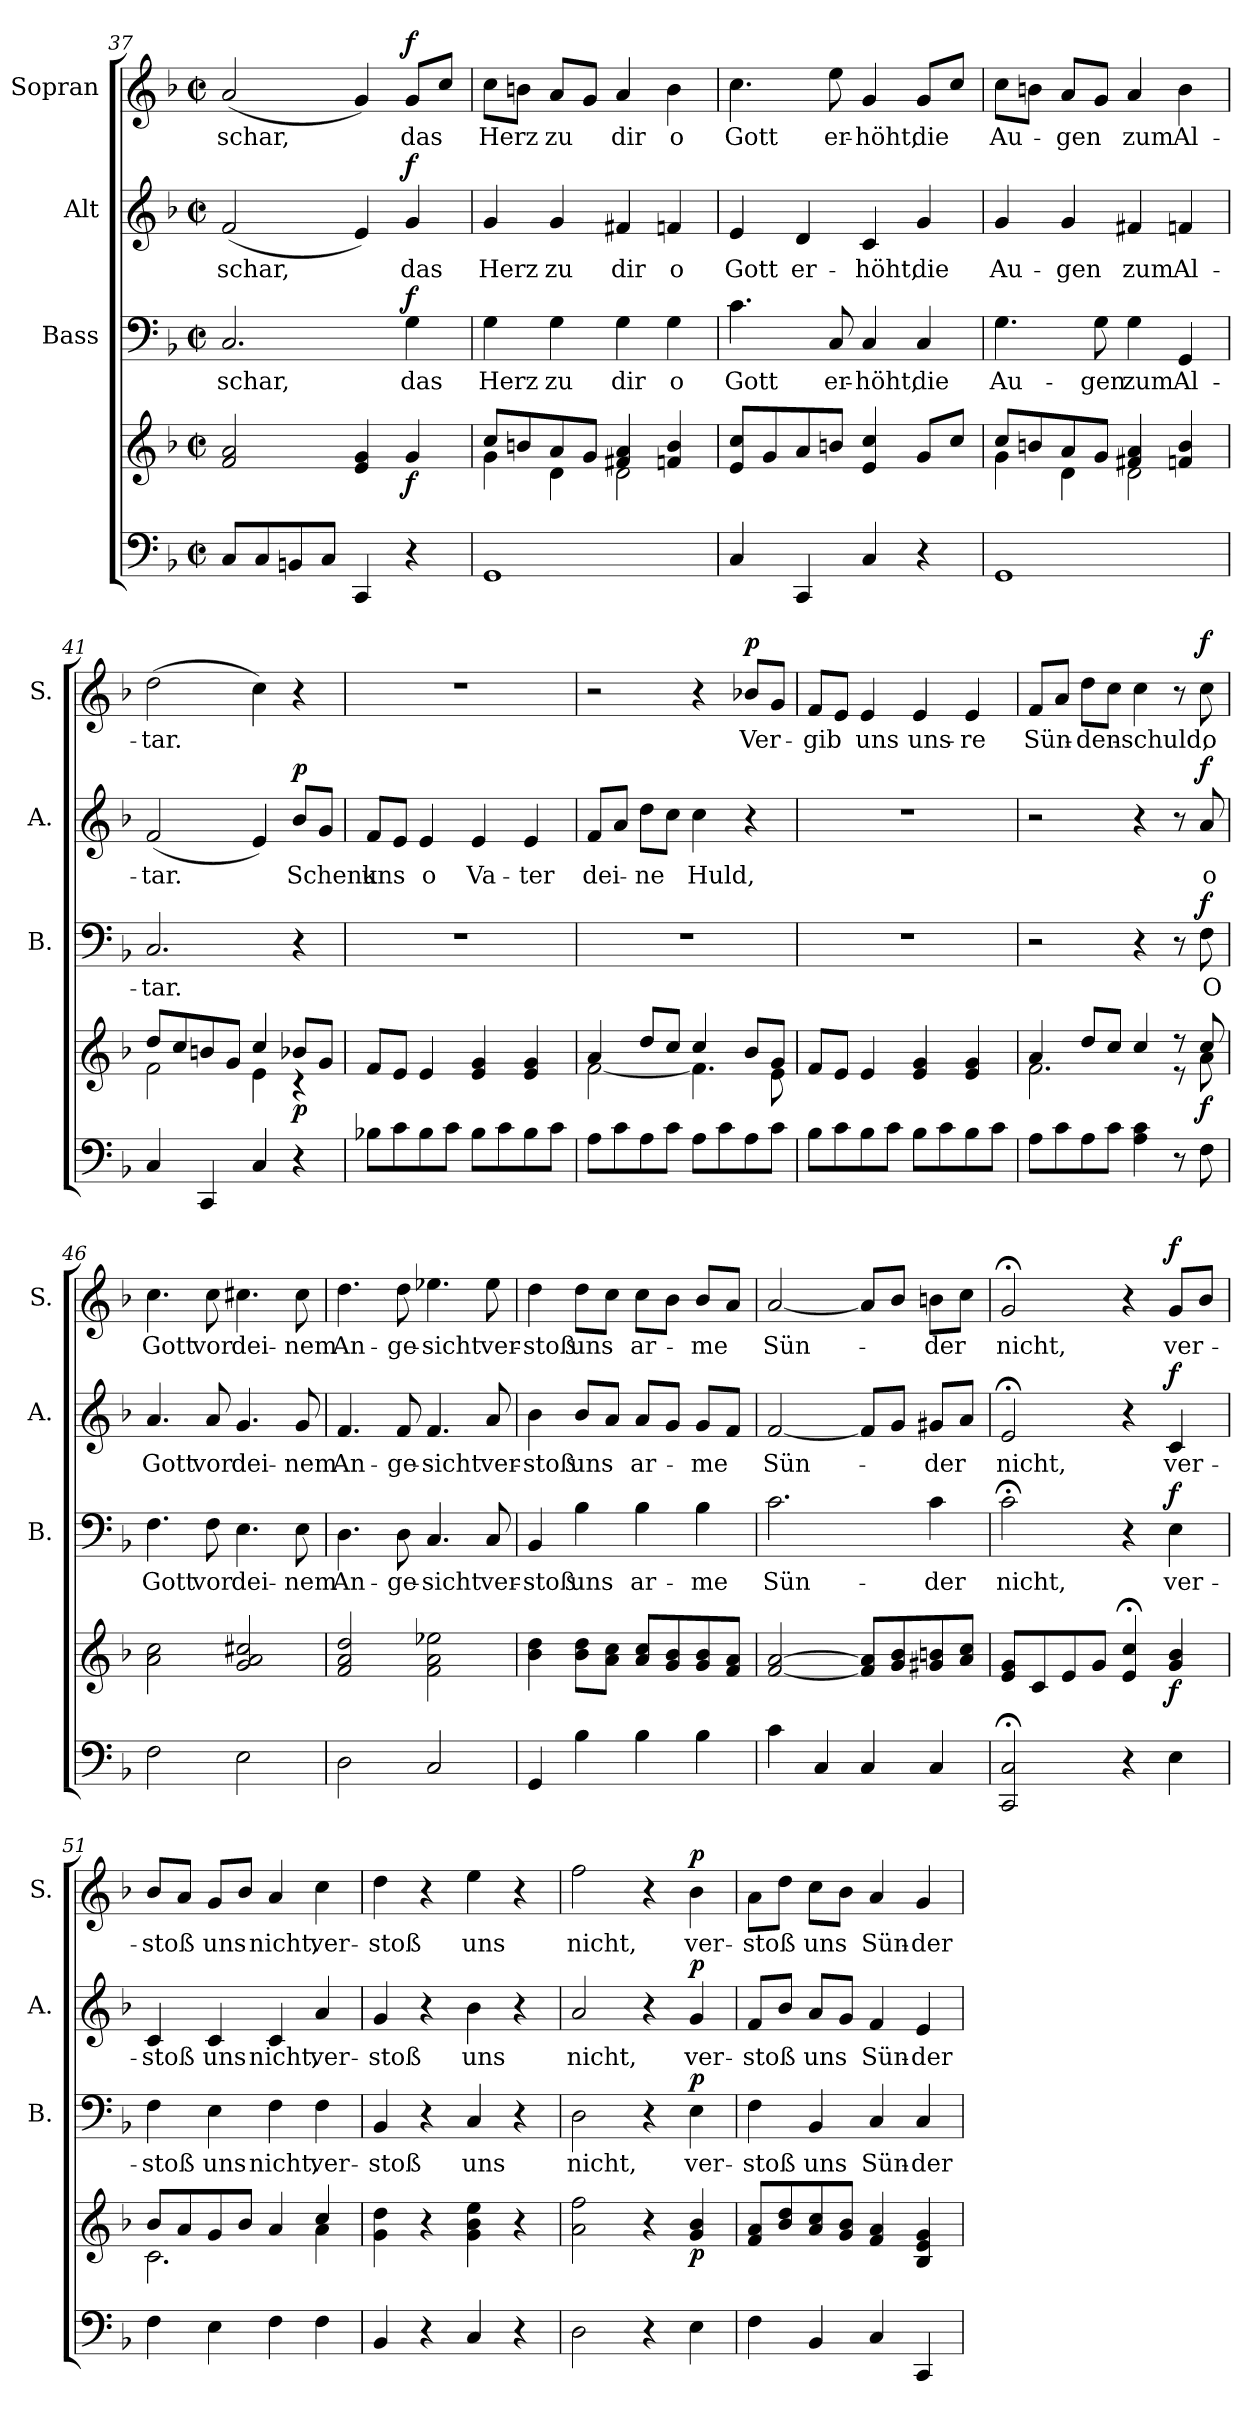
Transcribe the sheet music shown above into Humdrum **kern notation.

**kern	**kern	**dynam	**kern	**text	**dynam	**kern	**text	**dynam	**kern	**text	**dynam
*part4	*part4	*part4	*part3	*part3	*part3	*part2	*part2	*part2	*part1	*part1	*part1
*staff5	*staff4	*staff4/5	*staff3	*staff3	*staff3	*staff2	*staff2	*staff2	*staff1	*staff1	*staff1
*	*	*	*I"Bass	*	*	*I"Alt	*	*	*I"Sopran	*	*
*	*	*	*I'B.	*	*	*I'A.	*	*	*I'S.	*	*
!!LO:PB:g=z
*clefF4	*clefG2	*	*clefF4	*	*	*clefG2	*	*	*clefG2	*	*
*k[b-]	*k[b-]	*	*k[b-]	*	*	*k[b-]	*	*	*k[b-]	*	*
*F:	*F:	*	*F:	*	*	*F:	*	*	*F:	*	*
*M2/2	*M2/2	*	*M2/2	*	*	*M2/2	*	*	*M2/2	*	*
*met(c|)	*met(c|)	*	*met(c|)	*	*	*met(c|)	*	*	*met(c|)	*	*
=37	=37	=37	=37	=37	=37	=37	=37	=37	=37	=37	=37
!	!	!	!	!LO:LY:b	!	!	!LO:LY:b	!	!	!LO:LY:b	!
8C/L	2f/ 2a/	.	2.C/	-schar,	.	(<2f/	-schar,	.	(<2a/	-schar,	.
8C/	.	.	.	.	.	.	.	.	.	.	.
8BBn/	.	.	.	.	.	.	.	.	.	.	.
8C/J	.	.	.	.	.	.	.	.	.	.	.
4CC/	4e/ 4g/	.	.	.	.	4e/)	.	.	4g/)	.	.
!	!	!LO:DY:b	!	!LO:LY:b	!LO:DY:a	!	!LO:LY:b	!LO:DY:a	!	!LO:LY:b	!LO:DY:a
4r	4g/	f	4G\	das	f	4g/	das	f	8g/L	das	f
.	.	.	.	.	.	.	.	.	8cc/J	.	.
=38	=38	=38	=38	=38	=38	=38	=38	=38	=38	=38	=38
*	*^	*	*	*	*	*	*	*	*	*	*
!	!	!	!	!	!LO:LY:b	!	!	!LO:LY:b	!	!	!LO:LY:b	!
1GG	8cc/L	4g\	.	4G\	Herz	.	4g/	Herz	.	8cc\L	Herz	.
.	8bn/	.	.	.	.	.	.	.	.	8bn\J	.	.
!	!	!	!	!	!LO:LY:b	!	!	!LO:LY:b	!	!	!LO:LY:b	!
.	8a/	4d\	.	4G\	zu	.	4g/	zu	.	8a/L	zu	.
.	8g/J	.	.	.	.	.	.	.	.	8g/J	.	.
!	!	!	!	!	!LO:LY:b	!	!	!LO:LY:b	!	!	!LO:LY:b	!
.	4f#X/ 4a/	2d\	.	4G\	dir	.	4f#X/	dir	.	4a/	dir	.
!	!	!	!	!	!LO:LY:b	!	!	!LO:LY:b	!	!	!LO:LY:b	!
.	4fn/ 4b/	.	.	4G\	o	.	4fn/	o	.	4b\	o	.
*	*v	*v	*	*	*	*	*	*	*	*	*	*
=39	=39	=39	=39	=39	=39	=39	=39	=39	=39	=39	=39
!	!	!	!	!LO:LY:b	!	!	!LO:LY:b	!	!	!LO:LY:b	!
4C/	8e/ 8cc/L	.	4.c\	Gott	.	4e/	Gott	.	4.cc\	Gott	.
.	8g/	.	.	.	.	.	.	.	.	.	.
!	!	!	!	!	!	!	!LO:LY:b	!	!	!	!
4CC/	8a/	.	.	.	.	4d/	er-	.	.	.	.
!	!	!	!	!LO:LY:b	!	!	!	!	!	!LO:LY:b	!
.	8bn/J	.	8C/	er-	.	.	.	.	8ee\	er-	.
!	!	!	!	!LO:LY:b	!	!	!LO:LY:b	!	!	!LO:LY:b	!
4C/	4e/ 4cc/	.	4C/	-höht,	.	4c/	-höht,	.	4g/	-höht,	.
!	!	!	!	!LO:LY:b	!	!	!LO:LY:b	!	!	!LO:LY:b	!
4r	8g/L	.	4C/	die	.	4g/	die	.	8g/L	die	.
.	8cc/J	.	.	.	.	.	.	.	8cc/J	.	.
!!LO:LB:g=z
=40	=40	=40	=40	=40	=40	=40	=40	=40	=40	=40	=40
*	*^	*	*	*	*	*	*	*	*	*	*
!	!	!	!	!	!LO:LY:b	!	!	!LO:LY:b	!	!	!LO:LY:b	!
1GG	8cc/L	4g\	.	4.G\	Au-	.	4g/	Au-	.	8cc\L	Au-	.
.	8bn/	.	.	.	.	.	.	.	.	8bn\J	.	.
!	!	!	!	!	!	!	!	!LO:LY:b	!	!	!LO:LY:b	!
.	8a/	4d\	.	.	.	.	4g/	-gen	.	8a/L	-gen	.
!	!	!	!	!	!LO:LY:b	!	!	!	!	!	!	!
.	8g/J	.	.	8G\	-gen	.	.	.	.	8g/J	.	.
!	!	!	!	!	!LO:LY:b	!	!	!LO:LY:b	!	!	!LO:LY:b	!
.	4f#X/ 4a/	2d\	.	4G\	zum	.	4f#X/	zum	.	4a/	zum	.
!	!	!	!	!	!LO:LY:b	!	!	!LO:LY:b	!	!	!LO:LY:b	!
.	4fn/ 4b/	.	.	4GG/	Al-	.	4fn/	Al-	.	4b\	Al-	.
=41	=41	=41	=41	=41	=41	=41	=41	=41	=41	=41	=41	=41
!	!	!	!	!	!LO:LY:b	!	!	!LO:LY:b	!	!	!LO:LY:b	!
4C/	8dd/L	2f\	.	2.C/	-tar.	.	(<2f/	-tar.	.	(>2dd\	-tar.	.
.	8cc/	.	.	.	.	.	.	.	.	.	.	.
4CC/	8bn/	.	.	.	.	.	.	.	.	.	.	.
.	8g/J	.	.	.	.	.	.	.	.	.	.	.
4C/	4cc/	4e\	.	.	.	.	4e/)	.	.	4cc\)	.	.
!	!	!	!LO:DY:b	!	!	!	!	!LO:LY:b	!LO:DY:a	!	!	!
4r	8b-X/L	4rc	p	4r	.	.	8b-/L	Schenk	p	4r	.	.
.	8g/J	.	.	.	.	.	8g/J	.	.	.	.	.
*	*v	*v	*	*	*	*	*	*	*	*	*	*
=42	=42	=42	=42	=42	=42	=42	=42	=42	=42	=42	=42
!	!	!	!	!	!	!	!LO:LY:b	!	!	!	!
8B-X\L	8f/L	.	1r	.	.	8f/L	uns	.	1r	.	.
8c\	8e/J	.	.	.	.	8e/J	.	.	.	.	.
!	!	!	!	!	!	!	!LO:LY:b	!	!	!	!
8B-\	4e/	.	.	.	.	4e/	o	.	.	.	.
8c\J	.	.	.	.	.	.	.	.	.	.	.
!	!	!	!	!	!	!	!LO:LY:b	!	!	!	!
8B-\L	4e/ 4g/	.	.	.	.	4e/	Va-	.	.	.	.
8c\	.	.	.	.	.	.	.	.	.	.	.
!	!	!	!	!	!	!	!LO:LY:b	!	!	!	!
8B-\	4e/ 4g/	.	.	.	.	4e/	-ter	.	.	.	.
8c\J	.	.	.	.	.	.	.	.	.	.	.
=43	=43	=43	=43	=43	=43	=43	=43	=43	=43	=43	=43
*	*^	*	*	*	*	*	*	*	*	*	*
!	!	!	!	!	!	!	!	!LO:LY:b	!	!	!	!
8A\L	4a/	[<2f\	.	1r	.	.	8f/L	dei-	.	2r	.	.
8c\	.	.	.	.	.	.	8a/J	.	.	.	.	.
!	!	!	!	!	!	!	!	!LO:LY:b	!	!	!	!
8A\	8dd/L	.	.	.	.	.	8dd\L	-ne	.	.	.	.
8c\J	8cc/J	.	.	.	.	.	8cc\J	.	.	.	.	.
!	!	!	!	!	!	!	!	!LO:LY:b	!	!	!	!
8A\L	4cc/	4.f\]	.	.	.	.	4cc\	Huld,	.	4r	.	.
8c\	.	.	.	.	.	.	.	.	.	.	.	.
!	!	!	!	!	!	!	!	!	!	!	!LO:LY:b	!LO:DY:a
8A\	8b-/L	.	.	.	.	.	4r	.	.	8b-X/L	Ver-	p
8c\J	8g/J	8e\	.	.	.	.	.	.	.	8g/J	.	.
!!LO:PB:g=z
=44	=44	=44	=44	=44	=44	=44	=44	=44	=44	=44	=44	=44
!	!	!	!	!	!	!	!	!	!	!	!LO:LY:b	!
*	*v	*v	*	*	*	*	*	*	*	*	*	*
8B-\L	8f/L	.	1r	.	.	1r	.	.	8f/L	-gib	.
8c\	8e/J	.	.	.	.	.	.	.	8e/J	.	.
!	!	!	!	!	!	!	!	!	!	!LO:LY:b	!
8B-\	4e/	.	.	.	.	.	.	.	4e/	uns	.
8c\J	.	.	.	.	.	.	.	.	.	.	.
!	!	!	!	!	!	!	!	!	!	!LO:LY:b	!
8B-\L	4e/ 4g/	.	.	.	.	.	.	.	4e/	uns-	.
8c\	.	.	.	.	.	.	.	.	.	.	.
!	!	!	!	!	!	!	!	!	!	!LO:LY:b	!
8B-\	4e/ 4g/	.	.	.	.	.	.	.	4e/	-re	.
8c\J	.	.	.	.	.	.	.	.	.	.	.
=45	=45	=45	=45	=45	=45	=45	=45	=45	=45	=45	=45
*	*^	*	*	*	*	*	*	*	*	*	*
!	!	!	!	!	!	!	!	!	!	!	!LO:LY:b	!
8A\L	4a/	2.f\	.	2r	.	.	2r	.	.	8f/L	Sün-	.
8c\	.	.	.	.	.	.	.	.	.	8a/J	.	.
!	!	!	!	!	!	!	!	!	!	!	!LO:LY:b	!
8A\	8dd/L	.	.	.	.	.	.	.	.	8dd\L	-den-	.
8c\J	8cc/J	.	.	.	.	.	.	.	.	8cc\J	.	.
!	!	!	!	!	!	!	!	!	!	!	!LO:LY:b	!
4A\ 4c\	4cc/	.	.	4r	.	.	4r	.	.	4cc\	-schuld,	.
8r	8r	8r	.	8r	.	.	8r	.	.	8r	.	.
!	!	!	!LO:DY:b	!	!LO:LY:b	!LO:DY:a	!	!LO:LY:b	!LO:DY:a	!	!LO:LY:b	!LO:DY:a
8F\	8cc/	8a\	f	8F\	O	f	8a/	o	f	8cc\	o	f
=46	=46	=46	=46	=46	=46	=46	=46	=46	=46	=46	=46	=46
!	!	!	!	!	!LO:LY:b	!	!	!LO:LY:b	!	!	!LO:LY:b	!
*	*v	*v	*	*	*	*	*	*	*	*	*	*
2F\	2a\ 2cc\	.	4.F\	Gott	.	4.a/	Gott	.	4.cc\	Gott	.
!	!	!	!	!LO:LY:b	!	!	!LO:LY:b	!	!	!LO:LY:b	!
.	.	.	8F\	vor	.	8a/	vor	.	8cc\	vor	.
!	!	!	!	!LO:LY:b	!	!	!LO:LY:b	!	!	!LO:LY:b	!
2E\	2g/ 2a/ 2cc#X/	.	4.E\	dei-	.	4.g/	dei-	.	4.cc#X\	dei-	.
!	!	!	!	!LO:LY:b	!	!	!LO:LY:b	!	!	!LO:LY:b	!
.	.	.	8E\	-nem	.	8g/	-nem	.	8cc#\	-nem	.
=47	=47	=47	=47	=47	=47	=47	=47	=47	=47	=47	=47
!	!	!	!	!LO:LY:b	!	!	!LO:LY:b	!	!	!LO:LY:b	!
2D\	2f/ 2a/ 2dd/	.	4.D\	An-	.	4.f/	An-	.	4.dd\	An-	.
!	!	!	!	!LO:LY:b	!	!	!LO:LY:b	!	!	!LO:LY:b	!
.	.	.	8D\	-ge-	.	8f/	-ge-	.	8dd\	-ge-	.
!	!	!	!	!LO:LY:b	!	!	!LO:LY:b	!	!	!LO:LY:b	!
2C/	2f\ 2a\ 2ee-X\	.	4.C/	-sicht	.	4.f/	-sicht	.	4.ee-X\	-sicht	.
!	!	!	!	!LO:LY:b	!	!	!LO:LY:b	!	!	!LO:LY:b	!
.	.	.	8C/	ver-	.	8a/	ver-	.	8ee-\	ver-	.
!!LO:LB:g=z
=48	=48	=48	=48	=48	=48	=48	=48	=48	=48	=48	=48
!	!	!	!	!LO:LY:b	!	!	!LO:LY:b	!	!	!LO:LY:b	!
4GG/	4b-\ 4dd\	.	4BB-/	-stoß	.	4b-\	-stoß	.	4dd\	-stoß	.
!	!	!	!	!LO:LY:b	!	!	!LO:LY:b	!	!	!LO:LY:b	!
4B-\	8b-\ 8dd\L	.	4B-\	uns	.	8b-/L	uns	.	8dd\L	uns	.
.	8a\ 8cc\J	.	.	.	.	8a/J	.	.	8cc\J	.	.
!	!	!	!	!LO:LY:b	!	!	!LO:LY:b	!	!	!LO:LY:b	!
4B-\	8a/ 8cc/L	.	4B-\	ar-	.	8a/L	ar-	.	8cc\L	ar-	.
.	8g/ 8b-/	.	.	.	.	8g/J	.	.	8b-\J	.	.
!	!	!	!	!LO:LY:b	!	!	!LO:LY:b	!	!	!LO:LY:b	!
4B-\	8g/ 8b-/	.	4B-\	-me	.	8g/L	-me	.	8b-/L	-me	.
.	8f/ 8a/J	.	.	.	.	8f/J	.	.	8a/J	.	.
=49	=49	=49	=49	=49	=49	=49	=49	=49	=49	=49	=49
!	!	!	!	!LO:LY:b	!	!	!LO:LY:b	!	!	!LO:LY:b	!
4c\	[2f/ [2a/	.	2.c\	Sün-	.	[2f/	Sün-	.	[2a/	Sün-	.
4C/	.	.	.	.	.	.	.	.	.	.	.
4C/	8f/] 8a/]L	.	.	.	.	8f/L]	.	.	8a/L]	.	.
.	8g/ 8b-/	.	.	.	.	8g/J	.	.	8b-/J	.	.
!	!	!	!	!LO:LY:b	!	!	!LO:LY:b	!	!	!LO:LY:b	!
4C/	8g#X/ 8bn/	.	4c\	-der	.	8g#X/L	-der	.	8bn\L	-der	.
.	8a/ 8cc/J	.	.	.	.	8a/J	.	.	8cc\J	.	.
=50	=50	=50	=50	=50	=50	=50	=50	=50	=50	=50	=50
!	!	!	!	!LO:LY:b	!	!	!LO:LY:b	!	!	!LO:LY:b	!
2CC/;< 2C/;<	8e/ 8g/L	.	2c;<\	nicht,	.	2e;</	nicht,	.	2g;</	nicht,	.
.	8c/	.	.	.	.	.	.	.	.	.	.
.	8e/	.	.	.	.	.	.	.	.	.	.
.	8g/J	.	.	.	.	.	.	.	.	.	.
4r	4e/;< 4cc/;<	.	4r	.	.	4r	.	.	4r	.	.
!	!	!LO:DY:b	!	!LO:LY:b	!LO:DY:a	!	!LO:LY:b	!LO:DY:a	!	!LO:LY:b	!LO:DY:a
4E\	4g/ 4b-/	f	4E\	ver-	f	4c/	ver-	f	8g/L	ver-	f
.	.	.	.	.	.	.	.	.	8b-/J	.	.
=51	=51	=51	=51	=51	=51	=51	=51	=51	=51	=51	=51
*	*^	*	*	*	*	*	*	*	*	*	*
!	!	!	!	!	!LO:LY:b	!	!	!LO:LY:b	!	!	!LO:LY:b	!
4F\	8b-/L	2.c\	.	4F\	-stoß	.	4c/	-stoß	.	8b-/L	-stoß	.
.	8a/	.	.	.	.	.	.	.	.	8a/J	.	.
!	!	!	!	!	!LO:LY:b	!	!	!LO:LY:b	!	!	!LO:LY:b	!
4E\	8g/	.	.	4E\	uns	.	4c/	uns	.	8g/L	uns	.
.	8b-/J	.	.	.	.	.	.	.	.	8b-/J	.	.
!	!	!	!	!	!LO:LY:b	!	!	!LO:LY:b	!	!	!LO:LY:b	!
4F\	4a/	.	.	4F\	nicht,	.	4c/	nicht,	.	4a/	nicht,	.
!	!	!	!	!	!LO:LY:b	!	!	!LO:LY:b	!	!	!LO:LY:b	!
4F\	4cc/	4a\	.	4F\	ver-	.	4a/	ver-	.	4cc\	ver-	.
!!LO:PB:g=z
=52	=52	=52	=52	=52	=52	=52	=52	=52	=52	=52	=52	=52
!	!	!	!	!	!LO:LY:b	!	!	!LO:LY:b	!	!	!LO:LY:b	!
*	*v	*v	*	*	*	*	*	*	*	*	*	*
4BB-/	4g\ 4dd\	.	4BB-/	-stoß	.	4g/	-stoß	.	4dd\	-stoß	.
4r	4r	.	4r	.	.	4r	.	.	4r	.	.
!	!	!	!	!LO:LY:b	!	!	!LO:LY:b	!	!	!LO:LY:b	!
4C/	4g\ 4b-\ 4ee\	.	4C/	uns	.	4b-\	uns	.	4ee\	uns	.
4r	4r	.	4r	.	.	4r	.	.	4r	.	.
=53	=53	=53	=53	=53	=53	=53	=53	=53	=53	=53	=53
!	!	!	!	!LO:LY:b	!	!	!LO:LY:b	!	!	!LO:LY:b	!
2D\	2a\ 2ff\	.	2D\	nicht,	.	2a/	nicht,	.	2ff\	nicht,	.
4r	4r	.	4r	.	.	4r	.	.	4r	.	.
!	!	!LO:DY:b	!	!LO:LY:b	!LO:DY:a	!	!LO:LY:b	!LO:DY:a	!	!LO:LY:b	!LO:DY:a
4E\	4g/ 4b-/	p	4E\	ver-	p	4g/	ver-	p	4b-\	ver-	p
=54	=54	=54	=54	=54	=54	=54	=54	=54	=54	=54	=54
!	!	!	!	!LO:LY:b	!	!	!LO:LY:b	!	!	!LO:LY:b	!
4F\	8f/ 8a/L	.	4F\	-stoß	.	8f/L	-stoß	.	8a\L	-stoß	.
.	8b-/ 8dd/	.	.	.	.	8b-/J	.	.	8dd\J	.	.
!	!	!	!	!LO:LY:b	!	!	!LO:LY:b	!	!	!LO:LY:b	!
4BB-/	8a/ 8cc/	.	4BB-/	uns	.	8a/L	uns	.	8cc\L	uns	.
.	8g/ 8b-/J	.	.	.	.	8g/J	.	.	8b-\J	.	.
!	!	!	!	!LO:LY:b	!	!	!LO:LY:b	!	!	!LO:LY:b	!
4C/	4f/ 4a/	.	4C/	Sün-	.	4f/	Sün-	.	4a/	Sün-	.
!	!	!	!	!LO:LY:b	!	!	!LO:LY:b	!	!	!LO:LY:b	!
4CC/	4B-/ 4e/ 4g/	.	4C/	-der	.	4e/	-der	.	4g/	-der	.
=	=	=	=	=	=	=	=	=	=	=	=
*-	*-	*-	*-	*-	*-	*-	*-	*-	*-	*-	*-
